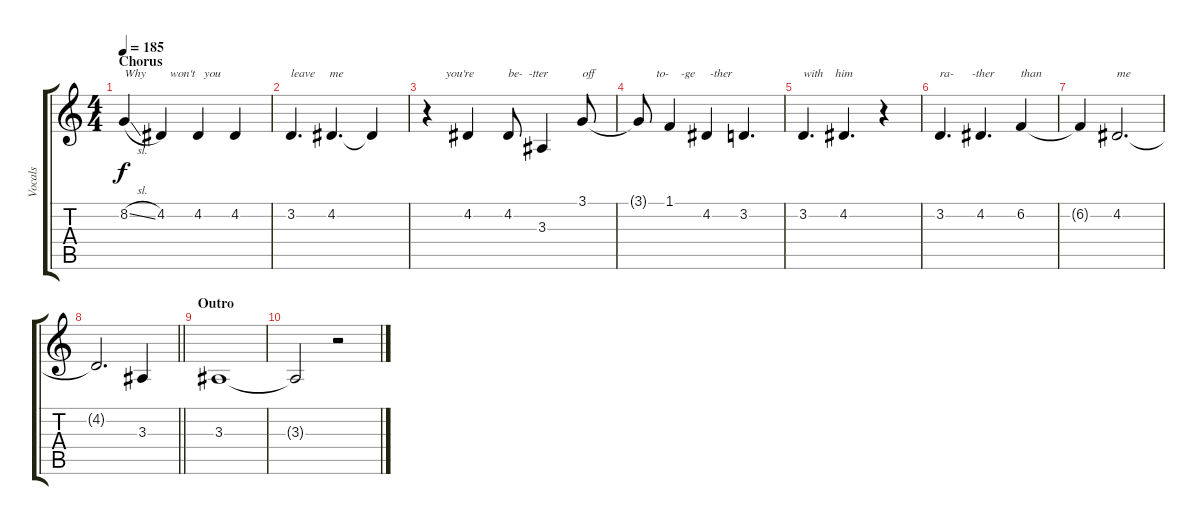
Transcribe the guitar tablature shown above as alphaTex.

\track ("Vocals" "Vocals") {instrument altosax}
\staff {score tabs}
\tuning (E4 B3 G3 D3 A2 E2) {hide}
\ts (4 4)
\section ("" "Chorus")
\tempo 185
\clef g2
\ks c
8.2{sl}.4{txt "Why        won't   you  " dy f} 4.2.4 4.2.4 4.2.4 |
3.2.4{d txt "leave     me"} 4.2.4{d} 4.2{t}.4 |
r.4{txt "      you're"} 4.2.4 4.2.8{txt "be-  -tter"} 3.3.4 3.1.8{txt "off"} |
3.1{t}.8{txt "      to-    -ge     -ther"} 1.1.4 4.2.4 3.2.4{d} |
3.2.4{d txt "with    him"} 4.2.4{d} r.4 |
3.2.4{d txt "ra-      -ther"} 4.2.4{d} 6.2.4{txt "than"} |
6.2{t}.4 4.2.2{d txt "me"} |
\barLineRight lightlight
4.2{t}.2{d} 3.3.4 |
\section ("" "Outro")
3.3.1 |
3.3{t}.2 r.2
